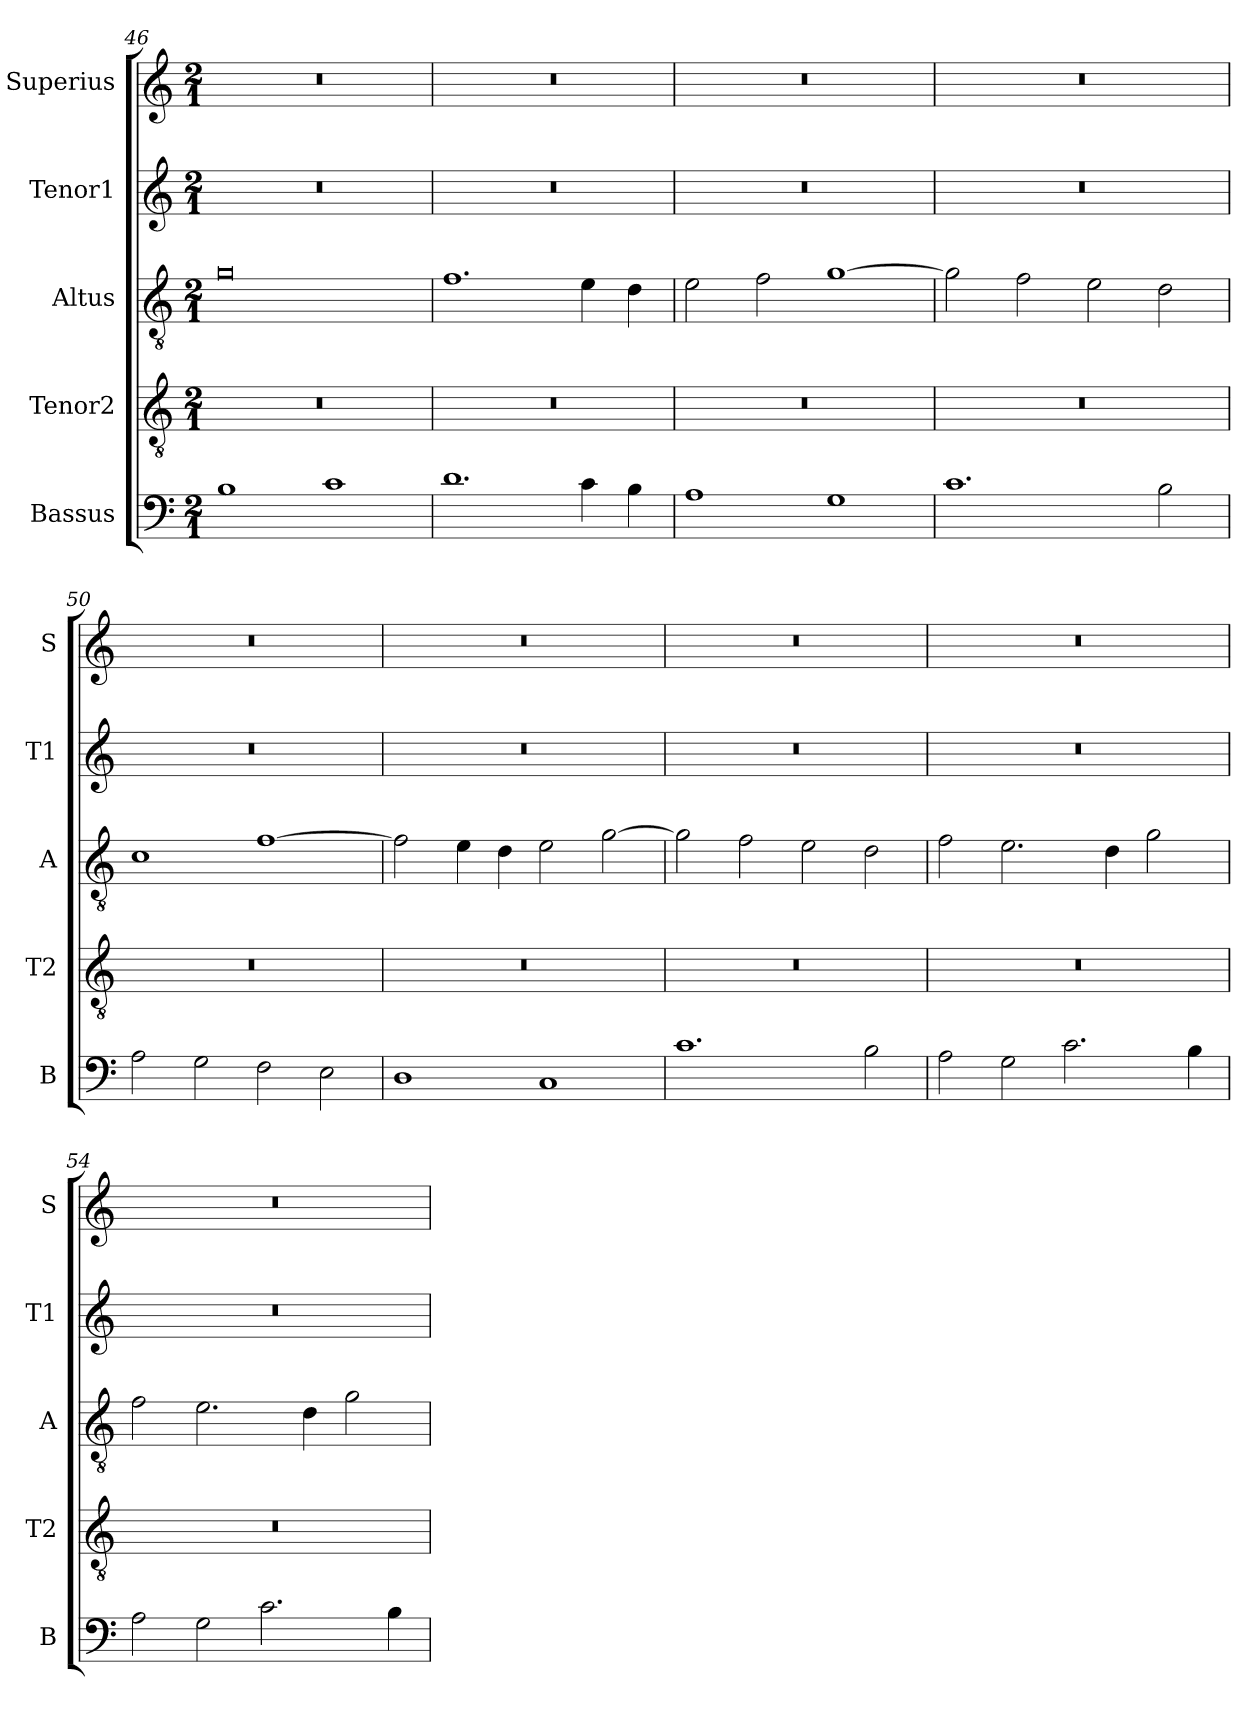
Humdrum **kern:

**kern	**kern	**kern	**kern	**kern
*part5	*part4	*part3	*part2	*part1
*staff5	*staff4	*staff3	*staff2	*staff1
*I"Bassus	*I"Tenor2	*I"Altus	*I"Tenor1	*I"Superius
*I'B	*I'T2	*I'A	*I'T1	*I'S
*clefF4	*clefGv2	*clefGv2	*clefG2	*clefG2
*k[]	*k[]	*k[]	*k[]	*k[]
*M2/1	*M2/1	*M2/1	*M2/1	*M2/1
=46	=46	=46	=46	=46
1B	0r	0g	0r	0r
1c	.	.	.	.
=47	=47	=47	=47	=47
1.d	0r	1.f	0r	0r
4c\	.	4e\	.	.
4B\	.	4d\	.	.
=48	=48	=48	=48	=48
1A	0r	2e\	0r	0r
.	.	2f\	.	.
1G	.	[1g	.	.
=49	=49	=49	=49	=49
1.c	0r	2g\]	0r	0r
.	.	2f\	.	.
.	.	2e\	.	.
2B\	.	2d\	.	.
=50	=50	=50	=50	=50
2A\	0r	1c	0r	0r
2G\	.	.	.	.
2F\	.	[1f	.	.
2E\	.	.	.	.
=51	=51	=51	=51	=51
1D	0r	2f\]	0r	0r
.	.	4e\	.	.
.	.	4d\	.	.
1C	.	2e\	.	.
.	.	[2g\	.	.
=52	=52	=52	=52	=52
1.c	0r	2g\]	0r	0r
.	.	2f\	.	.
.	.	2e\	.	.
2B\	.	2d\	.	.
=53	=53	=53	=53	=53
2A\	0r	2f\	0r	0r
2G\	.	2.e\	.	.
2.c\	.	.	.	.
.	.	4d\	.	.
.	.	2g\	.	.
4B\	.	.	.	.
=54	=54	=54	=54	=54
2A\	0r	2f\	0r	0r
2G\	.	2.e\	.	.
2.c\	.	.	.	.
.	.	4d\	.	.
.	.	2g\	.	.
4B\	.	.	.	.
=	=	=	=	=
*-	*-	*-	*-	*-
